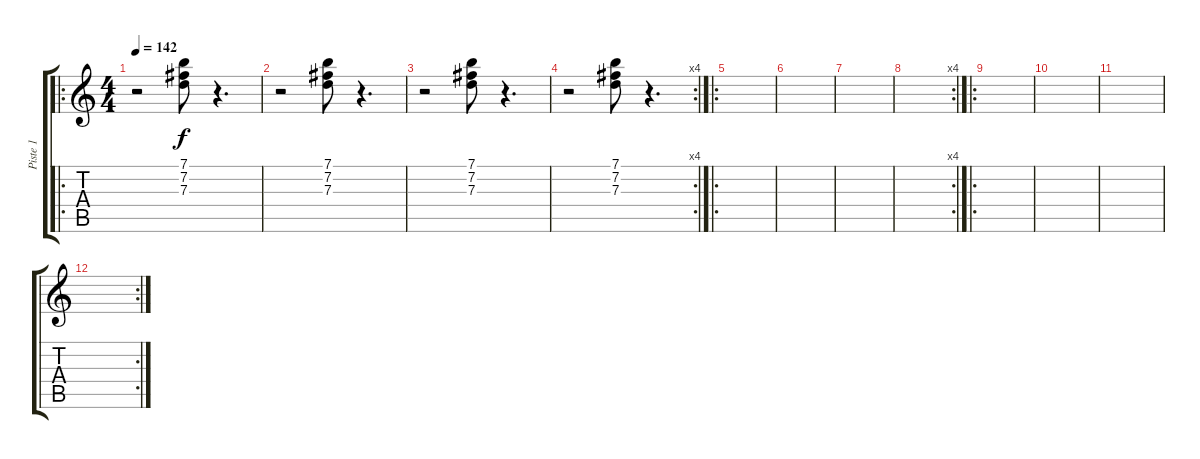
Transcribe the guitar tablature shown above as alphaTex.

\track ("Piste 1" "Piste 1") {instrument electricguitarclean}
\staff {score tabs}
\tuning (E4 B3 G3 D3 A2 E2) {hide}
\ro
\ts (4 4)
\tempo 142
\clef g2
\ks c
r.2{dy f instrument electricguitarclean} (7.1 7.2 7.3).8 r.4{d} |
r.2 (7.1 7.2 7.3).8 r.4{d} |
r.2 (7.1 7.2 7.3).8 r.4{d} |
\rc 4
r.2 (7.1 7.2 7.3).8 r.4{d} |
\ro
|
|
|
\rc 4
|
\ro
|
|
|
\rc 2
